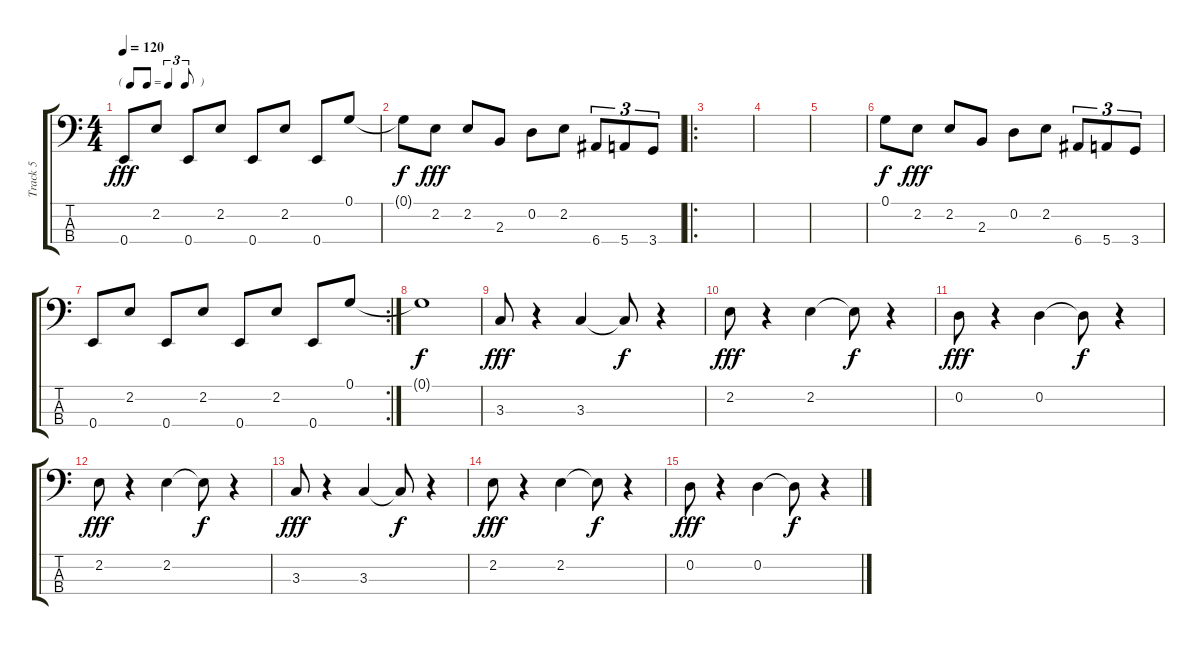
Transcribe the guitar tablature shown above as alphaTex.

\track ("Track 5" "Track 5") {instrument electricbasspick}
\staff {score tabs}
\tuning (G2 D2 A1 E1) {hide}
\ts (4 4)
\tf triplet8th
\tempo 120
\clef f4
\ks c
0.4.8{dy fff} 2.2.8 0.4.8 2.2.8 0.4.8 2.2.8 0.4.8 0.1.8 |
0.1{t}.8{dy f} 2.2.8{dy fff} 2.2.8 2.3.8 0.2.8 2.2.8 6.4.8{tu (3 2)} 5.4.8{tu (3 2)} 3.4.8{tu (3 2)} |
\ro
|
|
|
0.1.8{dy f} 2.2.8{dy fff} 2.2.8 2.3.8 0.2.8 2.2.8 6.4.8{tu (3 2)} 5.4.8{tu (3 2)} 3.4.8{tu (3 2)} |
\rc 2
0.4.8 2.2.8 0.4.8 2.2.8 0.4.8 2.2.8 0.4.8 0.1.8 |
0.1{t}.1{dy f} |
3.3.8{dy fff} r.4 3.3.4 3.3{t}.8{dy f} r.4 |
2.2.8{dy fff} r.4 2.2.4 2.2{t}.8{dy f} r.4 |
0.2.8{dy fff} r.4 0.2.4 0.2{t}.8{dy f} r.4 |
2.2.8{dy fff} r.4 2.2.4 2.2{t}.8{dy f} r.4 |
3.3.8{dy fff} r.4 3.3.4 3.3{t}.8{dy f} r.4 |
2.2.8{dy fff} r.4 2.2.4 2.2{t}.8{dy f} r.4 |
0.2.8{dy fff} r.4 0.2.4 0.2{t}.8{dy f} r.4
